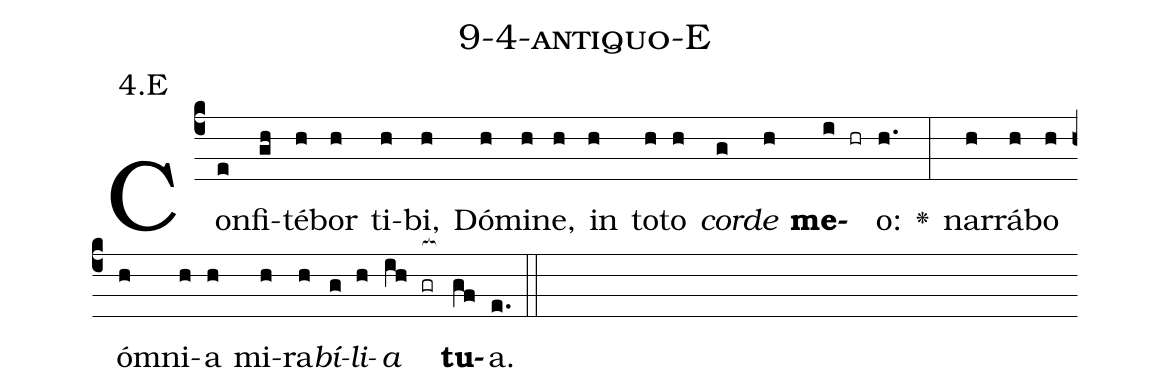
name: 9-4-antiquo-E;
annotation: 4.E;
%%
(c4)Con(e)fi(gh)té(h)bor(h) ti(h)bi,(h) Dó(h)mi(h)ne,(h) in(h) to(h)to(h) <i>cor</i>(g)<i>de</i>(h) <b>me</b>(i hr)o:(h.) <v>\greheightstar</v>(:) nar(h)rá(h)bo(h) óm(h)ni(h)a(h) mi(h)ra(h)<i>bí</i>(g)<i>li</i>(h)<i>a</i>(ih gr[ocb:1{]) <b>tu</b>(gf[ocb:0}])a.(e.) (::)


%E(h) u(g) o(h) u(ih) a(gf) e.(e.) (::)
